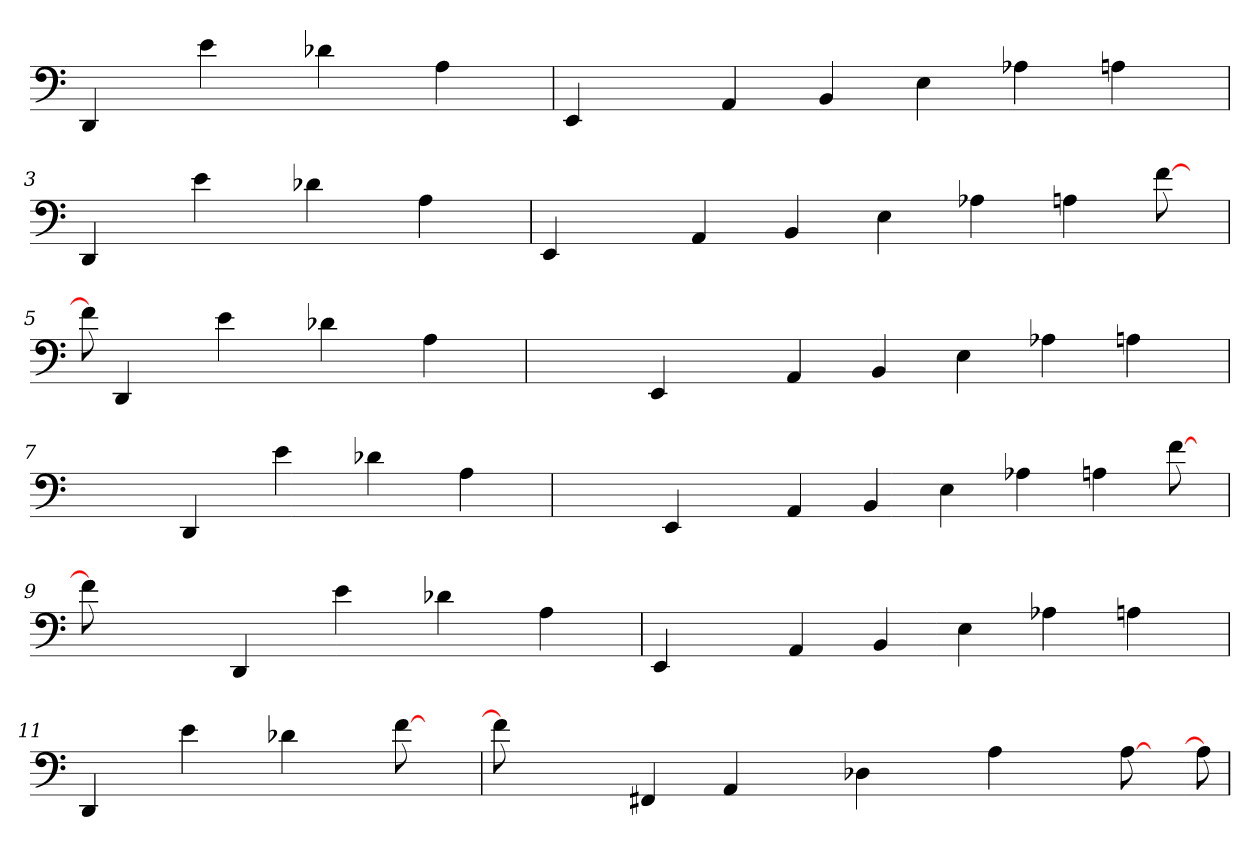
**kern
*part1
*staff1
=1
4DD
4ryy
4e
4ryy
4d-X
4ryy
4A
4ryy
=2
4EE
8ryy
4ryy
4AA
8ryy
4BB
8ryy
4E
8ryy
4A-X
8ryy
4An
4ryy
=3
4DD
4ryy
4e
4ryy
4d-X
4ryy
4A
4ryy
=4
4EE
8ryy
4ryy
4AA
8ryy
4BB
8ryy
4E
8ryy
4A-X
8ryy
4An
8ryy
[8f
8ryy
=5
8f]
4DD
4ryy
4e
4ryy
4d-X
4ryy
4A
4ryy
=6
1ryy
4EE
8ryy
4ryy
4AA
8ryy
4BB
8ryy
4E
8ryy
4A-X
8ryy
4An
4ryy
=7
1ryy
4DD
4ryy
4e
4ryy
4d-X
4ryy
4A
4ryy
=8
1ryy
4EE
8ryy
4ryy
4AA
8ryy
4BB
8ryy
4E
8ryy
4A-X
8ryy
4An
8ryy
[8f
8ryy
=9
8f]
1ryy
4DD
4ryy
4e
4ryy
4d-X
4ryy
4A
4ryy
=10
4EE
8ryy
4ryy
4AA
8ryy
4BB
8ryy
4E
8ryy
4A-X
8ryy
4An
4ryy
=11
4DD
4ryy
4e
4ryy
4d-X
4.ryy
[8f
16ryy
8ryy
=12
8f]
1ryy
4FF#X
8ryy
4AA
8ryy
4ryy
4D-X
8ryy
4ryy
4A
8ryy
4ryy
[8A
8ryy
=13-
8A]
=
*-
